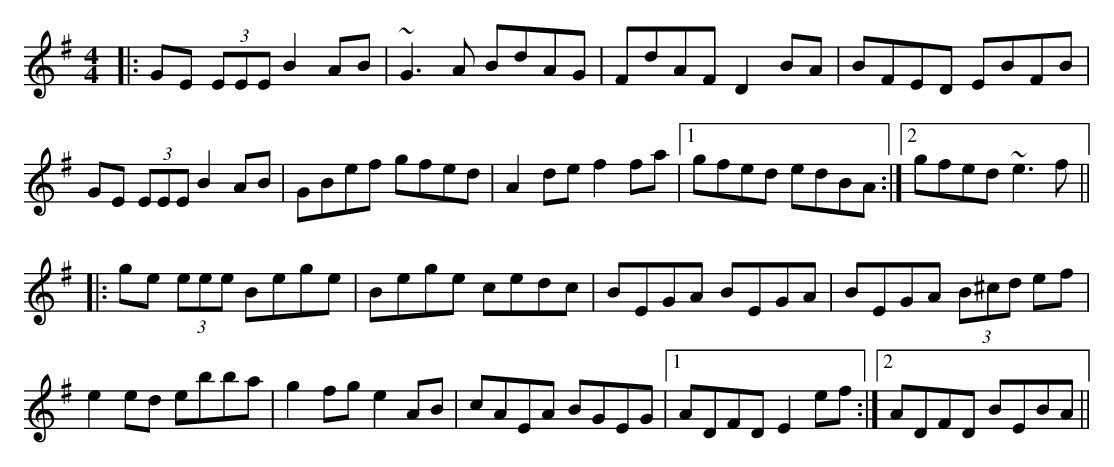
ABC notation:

X:1
M:4/4
K:Emin
|:GE (3EEE B2 AB|~G3A BdAG|FdAF D2 BA|BFED EBFB|
GE (3EEE B2 AB|GBef gfed|A2 de f2 fa|1 gfed edBA:|2 gfed ~e3 f||
|:ge (3eee Bege|Bege cedc|BEGA BEGA|BEGA (3B^cd ef|
e2 ed ebba|g2 fg e2 AB|cAEA BGEG|1 ADFD E2 ef:|2 ADFD BEBA||
